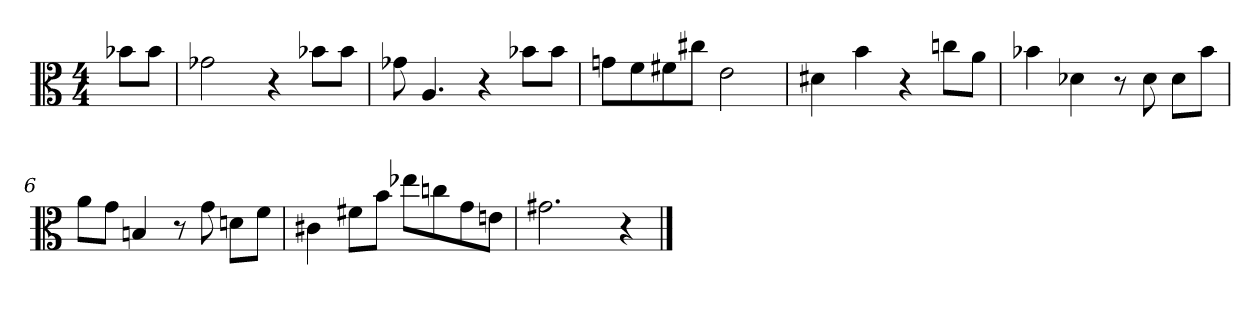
**kern
*part1
*staff1
*clefC3
*k[]
*M4/4
=
8b-X\L
8b-\J
=1
2g-X\
4r
8b-X\L
8b-\J
=2
8g-X\
4.A/
4r
8b-X\L
8b-\J
=3
8gn\L
8f\
8f#X\
8cc#X\J
2e\
=4
4d#X\
4b\
4r
8ccn\L
8a\J
=5
4b-X\
4d-X\
8r
8d-\
8d-\L
8b-\J
=6
8a\L
8g\J
4Bn/
8r
8g\
8dn\L
8f\J
=7
4c#X\
8f#X\L
8b\J
8ee-X\L
8ccn\
8g\
8en\J
=8
2.g#X\
4r
==
*-
